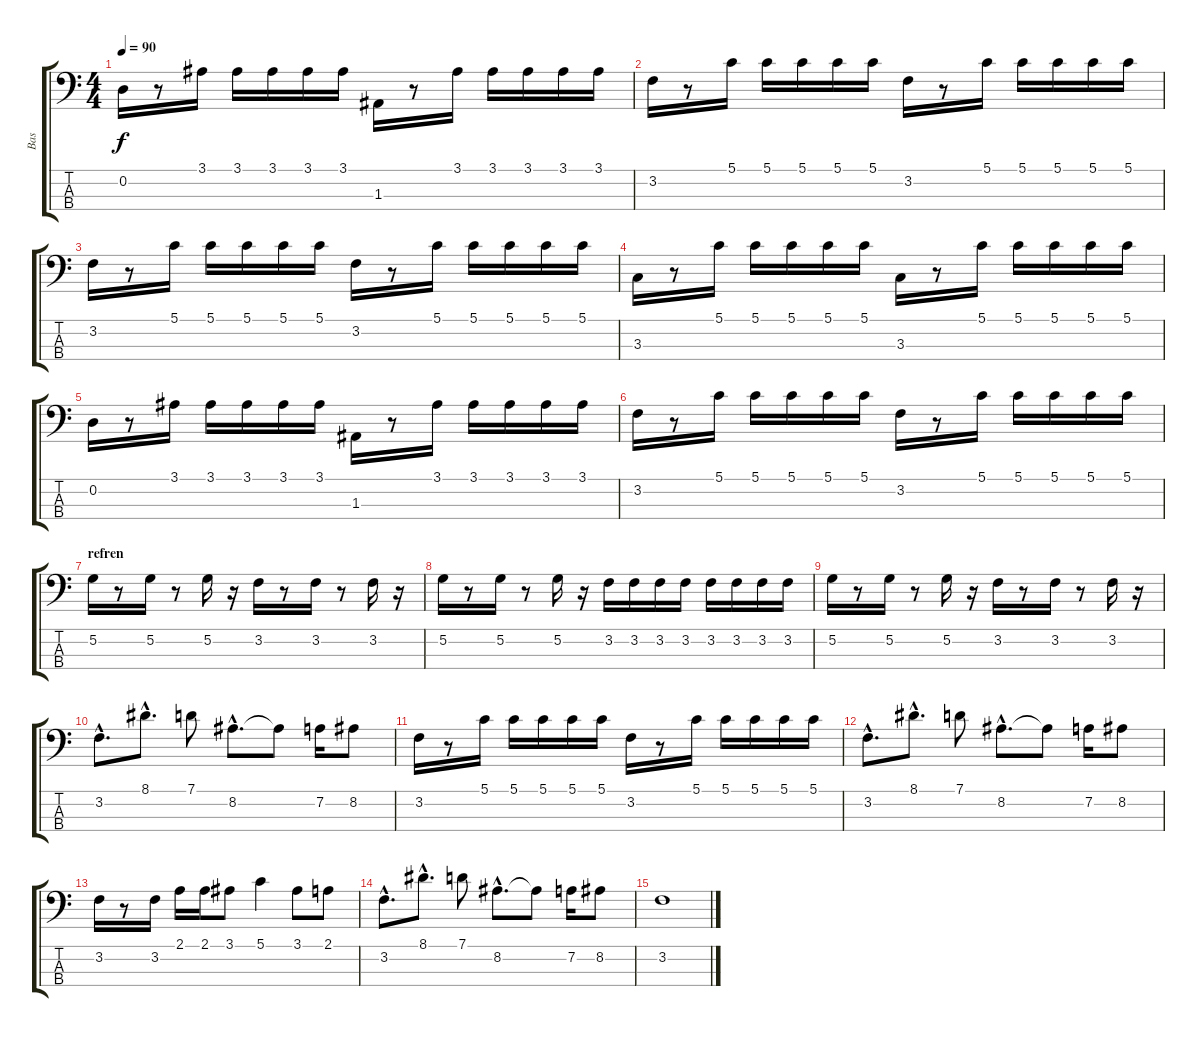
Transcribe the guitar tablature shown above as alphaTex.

\track ("Bas" "Bas") {instrument electricbassfinger}
\staff {score tabs}
\tuning (G2 D2 A1 E1) {hide}
\ts (4 4)
\tempo 90
\clef f4
\ks c
0.2.16{dy f} r.8 3.1.16 3.1.16 3.1.16 3.1.16 3.1.16 1.3.16 r.8 3.1.16 3.1.16 3.1.16 3.1.16 3.1.16 |
3.2.16 r.8 5.1.16 5.1.16 5.1.16 5.1.16 5.1.16 3.2.16 r.8 5.1.16 5.1.16 5.1.16 5.1.16 5.1.16 |
3.2.16 r.8 5.1.16 5.1.16 5.1.16 5.1.16 5.1.16 3.2.16 r.8 5.1.16 5.1.16 5.1.16 5.1.16 5.1.16 |
3.3.16 r.8 5.1.16 5.1.16 5.1.16 5.1.16 5.1.16 3.3.16 r.8 5.1.16 5.1.16 5.1.16 5.1.16 5.1.16 |
0.2.16 r.8 3.1.16 3.1.16 3.1.16 3.1.16 3.1.16 1.3.16 r.8 3.1.16 3.1.16 3.1.16 3.1.16 3.1.16 |
3.2.16 r.8 5.1.16 5.1.16 5.1.16 5.1.16 5.1.16 3.2.16 r.8 5.1.16 5.1.16 5.1.16 5.1.16 5.1.16 |
\section ("" "refren")
5.2.16 r.8 5.2.16 r.8 5.2.16 r.16 3.2.16 r.8 3.2.16 r.8 3.2.16 r.16 |
5.2.16 r.8 5.2.16 r.8 5.2.16 r.16 3.2.16 3.2.16 3.2.16 3.2.16 3.2.16 3.2.16 3.2.16 3.2.16 |
5.2.16 r.8 5.2.16 r.8 5.2.16 r.16 3.2.16 r.8 3.2.16 r.8 3.2.16 r.16 |
3.2{hac}.8{d} 8.1{hac}.8{d} 7.1.8 8.2{hac}.8{d} 8.2{t}.8 7.2.16 8.2.8 |
3.2.16 r.8 5.1.16 5.1.16 5.1.16 5.1.16 5.1.16 3.2.16 r.8 5.1.16 5.1.16 5.1.16 5.1.16 5.1.16 |
3.2{hac}.8{d} 8.1{hac}.8{d} 7.1.8 8.2{hac}.8{d} 8.2{t}.8 7.2.16 8.2.8 |
3.2.16 r.8 3.2.16 2.1.16 2.1.16 3.1.8 5.1.4 3.1.8 2.1.8 |
3.2{hac}.8{d} 8.1{hac}.8{d} 7.1.8 8.2{hac}.8{d} 8.2{t}.8 7.2.16 8.2.8 |
3.2.1
